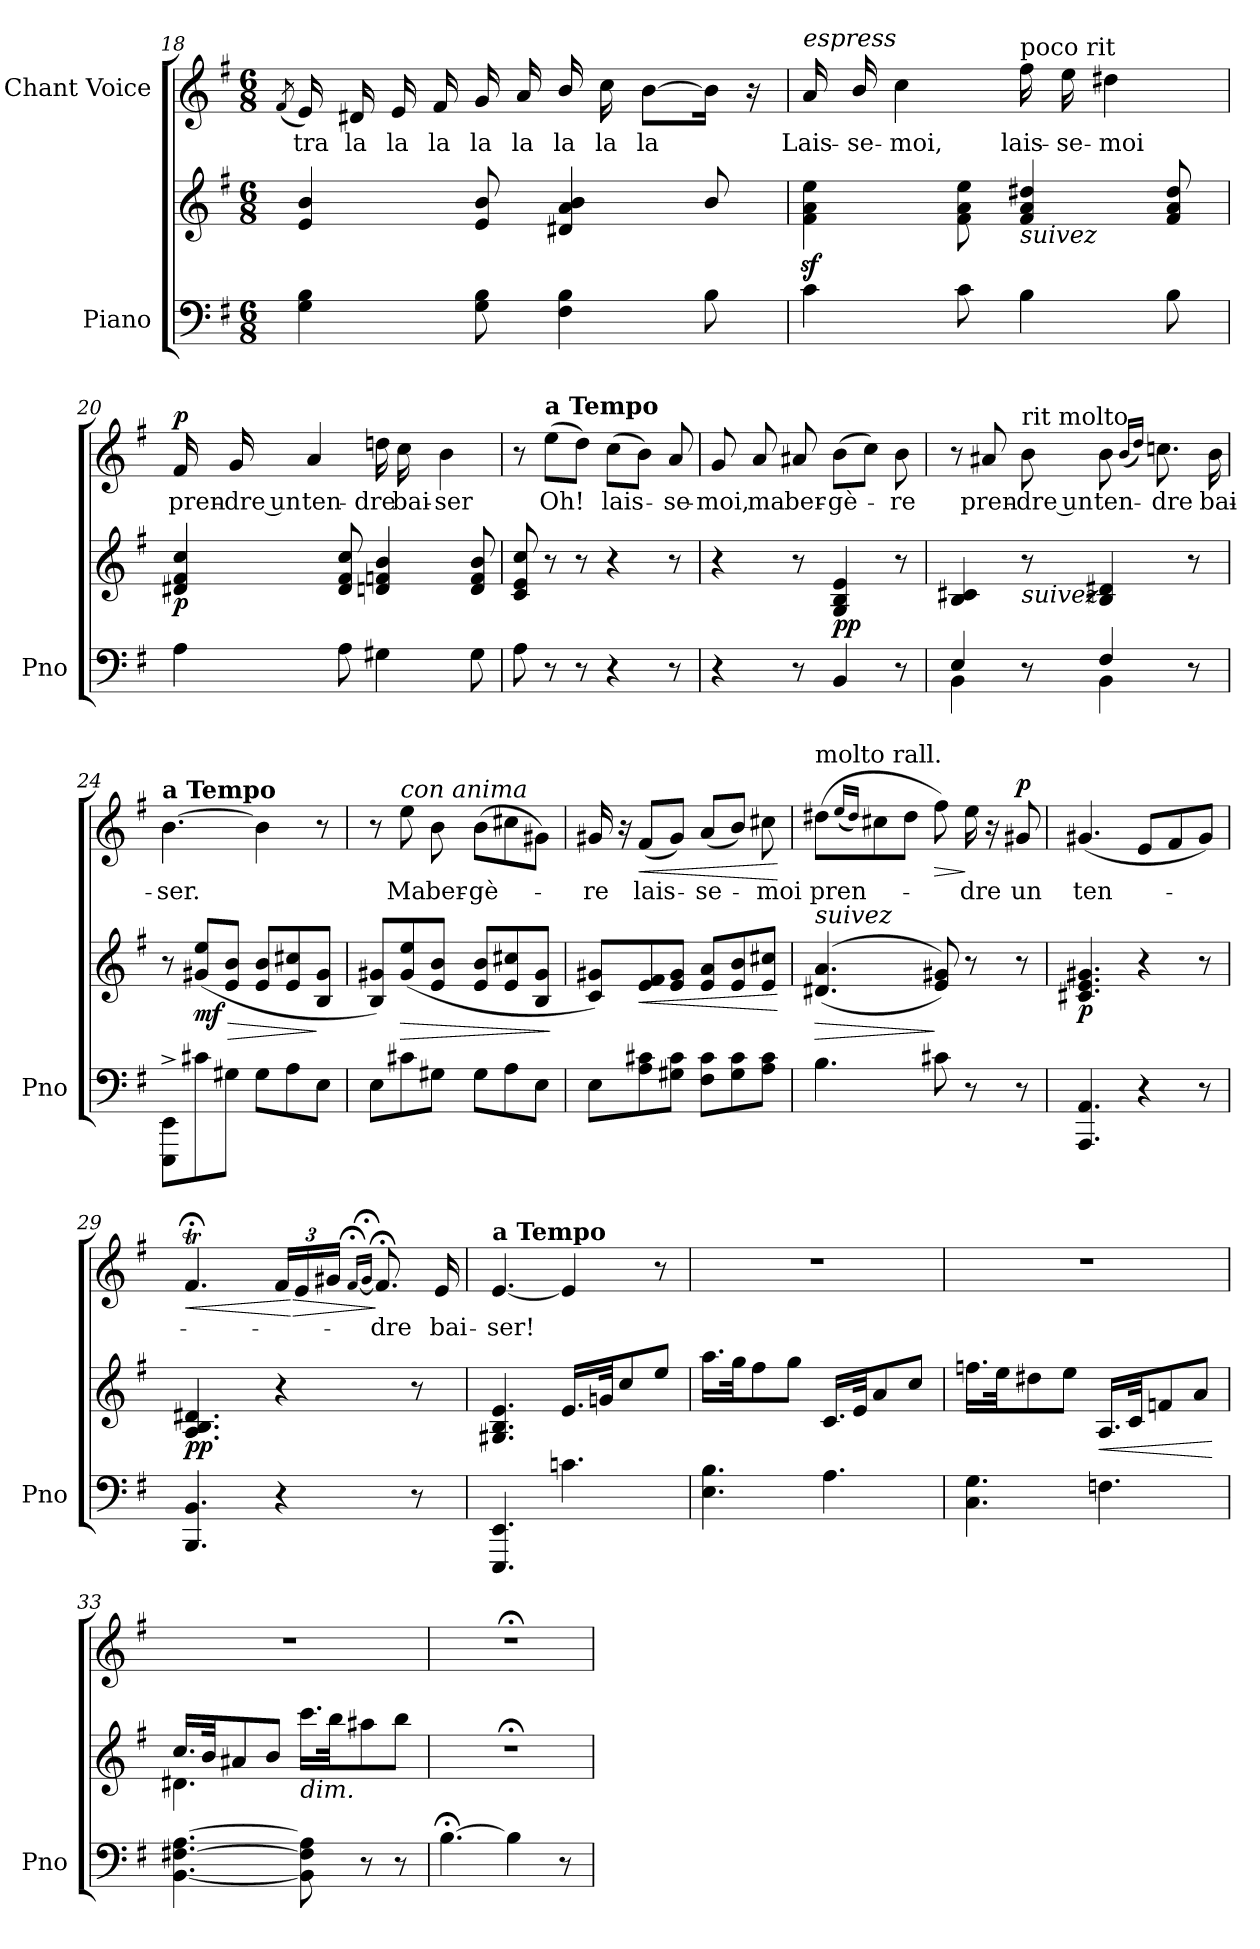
**kern	**kern	**dynam	**kern	**text	**dynam
*part2	*part2	*part2	*part1	*part1	*part1
*staff3	*staff2	*staff2/3	*staff1	*staff1	*staff1
*I"Piano	*	*	*I"Chant Voice	*	*
*I'Pno	*	*	*	*	*
!!LO:LB:g=z
*clefF4	*clefG2	*	*clefG2	*	*
*k[f#]	*k[f#]	*	*k[f#]	*	*
*M6/8	*M6/8	*	*M6/8	*	*
=18	=18	=18	=18	=18	=18
.	.	.	(<8qf#/	.	.
!	!	!	!	!LO:LY:b	!
4G\ 4B\	4e/ 4b/	.	16e/)	tra	.
!	!	!	!	!LO:LY:b	!
.	.	.	16d#X/	la	.
!	!	!	!	!LO:LY:b	!
.	.	.	16e/	la	.
!	!	!	!	!LO:LY:b	!
.	.	.	16f#/	la	.
!	!	!	!	!LO:LY:b	!
8G\ 8B\	8e/ 8b/	.	16g/	la	.
!	!	!	!	!LO:LY:b	!
.	.	.	16a/	la	.
!	!	!	!	!LO:LY:b	!
4F#\ 4B\	4d#X/ 4a/ 4b/	.	16b/	la	.
!	!	!	!	!LO:LY:b	!
.	.	.	16cc\	la	.
!	!	!	!	!LO:LY:b	!
.	.	.	[8b\L	la	.
8B\	8b/	.	16b\Jk]	.	.
.	.	.	16r	.	.
=19	=19	=19	=19	=19	=19
!	!	!	!LO:TX:a:i:t=espress	!	!
!	!	!LO:DY:b	!	!LO:LY:b	!
4c\	4f#\z< 4a\z< 4ee\z<	other-dynamics	16a/	Lais-	.
!	!	!	!	!LO:LY:b	!
.	.	.	16b/	-se-	.
!	!	!	!	!LO:LY:b	!
.	.	.	4cc\	-moi,	.
8c\	8f#\ 8a\ 8ee\	.	.	.	.
*	*	*	*MM75	*	*
!	!	!	!LO:TX:a:t=poco rit	!	!
!	!LO:TX:b:i:t=suivez	!	!	!	!
!	!	!	!	!LO:LY:b	!
4B\	4f#/ 4a/ 4dd#X/	.	16ff#\	lais-	.
!	!	!	!	!LO:LY:b	!
.	.	.	16ee\	-se-	.
!	!	!	!	!LO:LY:b	!
.	.	.	4dd#X\	-moi	.
8B\	8f#/ 8a/ 8dd#/	.	.	.	.
=20	=20	=20	=20	=20	=20
!	!	!LO:DY:b	!	!LO:LY:b	!LO:DY:a
4A\	4d#X/ 4f#/ 4cc/	p	16f#/	pren-	p
!	!	!	!	!LO:LY:b	!
.	.	.	16g/	dre un	.
!	!	!	!	!LO:LY:b	!
.	.	.	4a/	ten-	.
8A\	8d#/ 8f#/ 8cc/	.	.	.	.
!	!	!	!	!LO:LY:b	!
4G#X\	4dn/ 4fn/ 4b/	.	16ddn\	-dre	.
!	!	!	!	!LO:LY:b	!
.	.	.	16cc\	bai-	.
!	!	!	!	!LO:LY:b	!
.	.	.	4b\	-ser	.
8G#\	8d/ 8f/ 8b/	.	.	.	.
!!LO:LB:g=z
=21	=21	=21	=21	=21	=21
*	*	*	*MM78	*	*
8A\	8c/ 8e/ 8cc/	.	8r	.	.
!	!	!	!LO:TX:a:B:t=a Tempo	!	!
!	!	!	!	!LO:LY:b	!
8r	8r	.	(>8ee\L	Oh!	.
8r	8r	.	8dd\J)	.	.
!	!	!	!	!LO:LY:b	!
4r	4r	.	(>8cc\L	lais-	.
.	.	.	8b\J)	.	.
!	!	!	!	!LO:LY:b	!
8r	8r	.	8a/	-se-	.
=22	=22	=22	=22	=22	=22
!	!	!	!	!LO:LY:b	!
4r	4r	.	8g/	-moi,	.
!	!	!	!	!LO:LY:b	!
.	.	.	8a/	ma	.
!	!	!	!	!LO:LY:b	!
8r	8r	.	8a#X/	ber-	.
!	!	!LO:DY:b	!	!LO:LY:b	!
4BB/	4G/ 4B/ 4e/	pp	(>8b\L	-gè-	.
.	.	.	8cc\J)	.	.
!	!	!	!	!LO:LY:b	!
8r	8r	.	8b\	-re	.
=23	=23	=23	=23	=23	=23
*^	*	*	*	*	*
4E/	4BB\	4B/ 4c#X/	.	8r	.	.
!	!	!	!	!	!LO:LY:b	!
.	.	.	.	8a#X/	pren-	.
*	*	*	*	*MM75	*	*
!	!	!	!	!LO:TX:a:t=rit molto	!	!
!	!	!LO:TX:b:i:t=suivez	!	!	!	!
!	!	!	!	!	!LO:LY:b	!
8ryy	8r	8r	.	8b\	dre un	.
!	!	!	!	!	!LO:LY:b	!
4F#/	4BB\	4B/ 4d#X/	.	8b\	ten-	.
*	*	*	*	*MM70	*	*
.	.	.	.	(<16qb/LL	.	.
.	.	.	.	16qdd/JJ)	.	.
!	!	!	!	!	!LO:LY:b	!
.	.	.	.	8.ccn\	-dre	.
8ryy	8r	8r	.	.	.	.
!	!	!	!	!	!LO:LY:b	!
.	.	.	.	16b\	bai-	.
*v	*v	*	*	*	*	*
=24	=24	=24	=24	=24	=24
*	*	*	*MM78	*	*
!	!	!	!LO:TX:a:B:t=a Tempo	!	!
!	!	!	!	!LO:LY:b	!
8EEE\^ 8EE\^L	8r	.	[4.b\	-ser.	.
!	!	!LO:HP:b	!	!	!
!	!	!LO:DY:n=1:b	!	!	!
8c#X\	(<8g#X/ 8ee/L	> mf	.	.	.
8G#X\J	8e/ 8b/J	.	.	.	.
8G#\L	8e/ 8b/L	.	4b\]	.	.
8A\	8e/ 8cc#X/	.	.	.	.
8E\J	8B/ 8g#/J	]	8r	.	.
!!LO:LB:g=z
=25	=25	=25	=25	=25	=25
8E\L	8B/ 8g#X/L)	.	8r	.	.
!	!	!	!LO:TX:a:i:t=con anima	!	!
!	!	!LO:HP:b	!	!LO:LY:b	!
8c#X\	(<8g#/ 8ee/	>	8ee\	Ma	.
!	!	!	!	!LO:LY:b	!
8G#X\J	8e/ 8b/J	.	8b\	ber-	.
!	!	!	!	!LO:LY:b	!
8G#\L	8e/ 8b/L	.	(>8b\L	-gè-	.
8A\	8e/ 8cc#X/	.	8cc#X\	.	.
8E\J	8B/ 8g#/J	.	8g#X\J)	.	.
.	.	]	.	.	.
=26	=26	=26	=26	=26	=26
!	!	!	!	!LO:LY:b	!
8E\L	8c/ 8g#X/L)	.	16g#X/	-re	.
.	.	.	16r	.	.
!	!	!LO:HP:b	!	!LO:LY:b	!LO:HP:b
8A\ 8c#X\	8e/ 8f#/	<	(<8f#/L	lais-	<
8G#X\ 8c#\J	8e/ 8g#/J	.	8g#/J)	.	.
!	!	!	!	!LO:LY:b	!
8F#\ 8c#\L	8e/ 8a/L	.	(<8a/L	-se-	.
8G#\ 8c#\	8e/ 8b/	.	8b/J)	.	.
!	!	!	!	!LO:LY:b	!
8A\ 8c#\J	8e/ 8cc#X/J	.	8cc#X\	-moi	.
.	.	[	.	.	[
=27	=27	=27	=27	=27	=27
*	*	*	*MM75	*	*
!	!	!	!LO:TX:a:t=molto rall.	!	!
!	!LO:TX:a:i:t=suivez	!	!	!	!
!	!	!LO:HP:b	!	!LO:LY:b	!
4.B\	(<(>4.d#X/ 4.a/	>	(>8dd#X\L	pren-	.
.	.	.	(<16qee/LL	.	.
.	.	.	16qdd#/JJ)	.	.
.	.	.	8cc#X\	.	.
.	.	.	8dd#\J	.	.
!	!	!	!	!	!LO:HP:b
8c#X\	8e/ 8g#X/))	]	8ff#\)	.	>
*	*	*	*MM72	*	*
!	!	!	!	!LO:LY:b	!
8r	8r	.	16ee\	-dre	]
.	.	.	16r	.	.
!	!	!	!	!LO:LY:b	!LO:DY:a
8r	8r	.	8g#X/	un	p
=28	=28	=28	=28	=28	=28
!	!	!LO:DY:b	!	!LO:LY:b	!
4.AAA/ 4.AA/	4.c#X/ 4.e/ 4.g#X/	p	(<4.g#X/	ten-	.
4r	4r	.	8e/L	.	.
.	.	.	8f#/	.	.
8r	8r	.	8g#/J)	.	.
!!LO:LB:g=z
=29	=29	=29	=29	=29	=29
*^	*^	*	*	*	*
!	!	!	!	!	!LO:TX:a:t=♯	!	!
!	!	!	!	!LO:DY:b	!	!	!LO:HP:b
*	*	*	*	*	*^	*	*
4.BBB/ 4.BB/	2ryy	4.A/ 4.B/ 4.d#X/	2ryy	pp	4.f#;t/	4g#X/yy	.	<
.	.	.	.	.	.	2ryy	.	.
*	*	*	*	*	*Xbrackettup	*	*	*
4r	.	4r	.	.	24f#/LL	.	.	.
!	!	!	!	!	!	!	!	!LO:HP:n=1:b
.	.	.	.	.	24e/	.	.	[ >
*	*	*	*	*	*MM67	*	*	*
.	.	.	.	.	24g#X/JJ	.	.	.
.	.	.	.	.	[16qf#;</LL	.	.	.
.	.	.	.	.	16qg#;</JJ	.	.	.
!	!	!	!	!	!	!	!LO:LY:b	!
.	8r;<yy	.	8r;<yy	.	8.f#;</]	.	-dre	]
8r	8ryy	8r	8ryy	.	.	.	.	.
!	!	!	!	!	!	!	!LO:LY:b	!
.	.	.	.	.	16e/	.	bai-	.
*v	*v	*	*	*	*v	*v	*	*
*	*v	*v	*	*	*	*
=30	=30	=30	=30	=30	=30
*	*	*	*MM78	*	*
!	!	!	!LO:TX:a:B:t=a Tempo	!	!
!	!	!	!	!LO:LY:b	!
4.EEE/ 4.EE/	4.G#X/ 4.B/ 4.e/	.	[4.e/	-ser!	.
4.cn\	16.e/LL	.	4e/]	.	.
.	32gn/JK	.	.	.	.
.	8cc/	.	.	.	.
.	8ee/J	.	8r	.	.
=31	=31	=31	=31	=31	=31
4.E\ 4.B\	16.aa\LL	.	2.r	.	.
.	32gg\JK	.	.	.	.
.	8ff#\	.	.	.	.
.	8gg\J	.	.	.	.
4.A\	16.c/LL	.	.	.	.
.	32e/JK	.	.	.	.
.	8a/	.	.	.	.
.	8cc/J	.	.	.	.
=32	=32	=32	=32	=32	=32
4.C\ 4.G\	16.ffn\LL	.	2.r	.	.
.	32ee\JK	.	.	.	.
.	8dd#X\	.	.	.	.
.	8ee\J	.	.	.	.
!	!	!LO:HP:b	!	!	!
4.Fn\	16.A/LL	<	.	.	.
.	32c/JK	.	.	.	.
.	8fn/	.	.	.	.
.	8a/J	.	.	.	.
.	.	[	.	.	.
!!LO:PB:g=z
=33	=33	=33	=33	=33	=33
*	*^	*	*	*	*
!	!	!	!LO:DY:b	!	!	!
!	!	!	!LO:DY:n=1:b	!	!	!
[4.BB\ [4.F#X\ [4.A\	16.cc/LL	4.d#X\	other-dynamics sf	2.r	.	.
.	32b/JK	.	.	.	.	.
.	8a#X/	.	.	.	.	.
.	8b/J	.	.	.	.	.
!	!LO:TX:b:i:t=dim.	!	!	!	!	!
8BB\] 8F#\] 8A\]	16.ccc\LL	4.ryy	.	.	.	.
.	32bb\JK	.	.	.	.	.
8r	8aa#X\	.	.	.	.	.
8r	8bb\J	.	.	.	.	.
*	*v	*v	*	*	*	*
=34	=34	=34	=34	=34	=34
[4.B;<\	2.r;<	.	2.r;<	.	.
4B\]	.	.	.	.	.
8r	.	.	.	.	.
=	=	=	=	=	=
*-	*-	*-	*-	*-	*-
